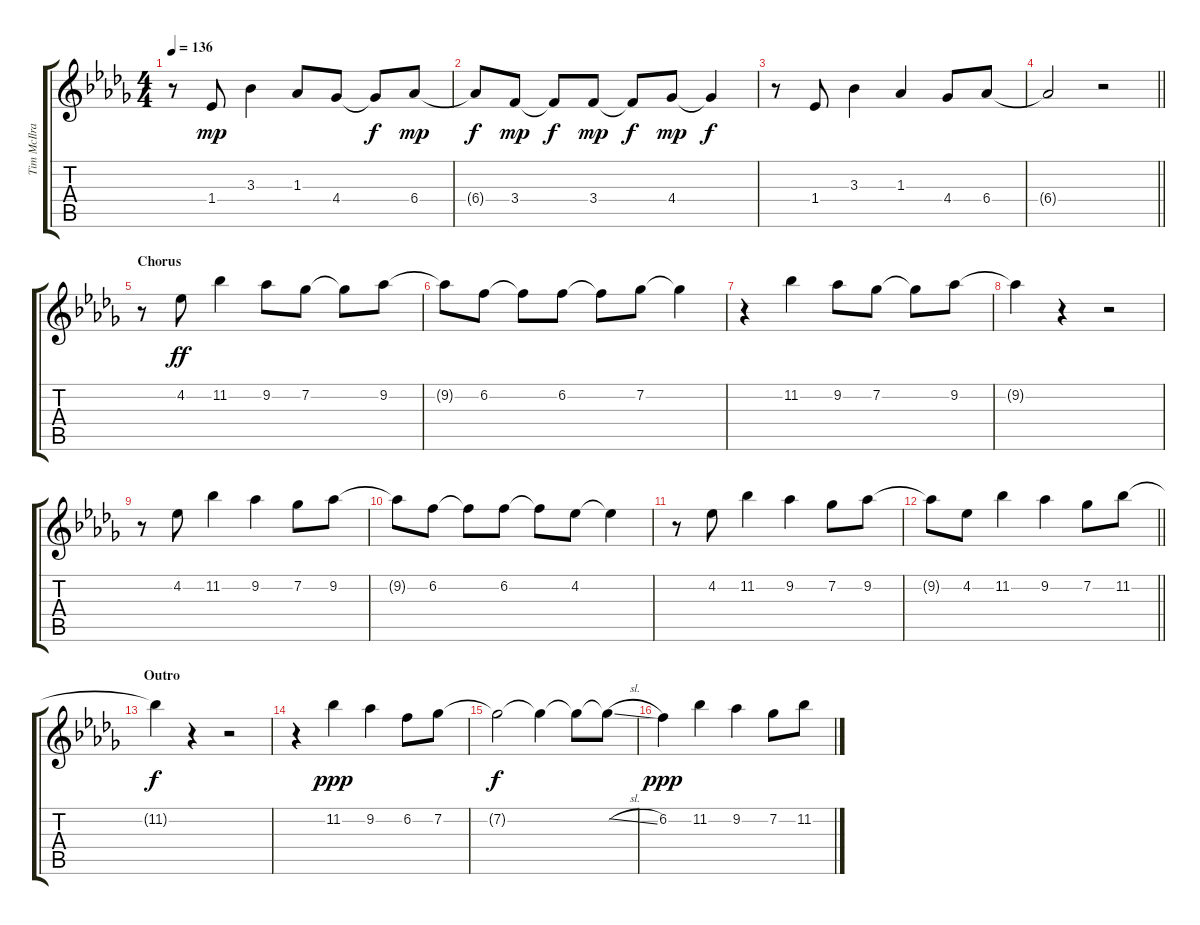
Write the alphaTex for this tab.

\track ("Tim McIlrath - Vocals" "Tim McIlra") {instrument distortionguitar}
\staff {score tabs}
\tuning (E4 B3 G3 D3 A2 E2) {hide}
\ts (4 4)
\tempo 136
\clef g2
\ks db
r.8{dy f} 1.4.8{dy mp} 3.3.4 1.3.8 4.4.8 4.4{t}.8{dy f} 6.4.8{dy mp} |
6.4{t}.8{dy f} 3.4.8{dy mp} 3.4{t}.8{dy f} 3.4.8{dy mp} 3.4{t}.8{dy f} 4.4.8{dy mp} 4.4{t}.4{dy f} |
r.8 1.4.8 3.3.4 1.3.4 4.4.8 6.4.8 |
\barLineRight lightlight
6.4{t}.2 r.2 |
\section ("" "Chorus")
r.8 4.2.8{dy ff} 11.2.4 9.2.8 7.2.8 7.2{t}.8 9.2.8 |
9.2{t}.8 6.2.8 6.2{t}.8 6.2.8 6.2{t}.8 7.2.8 7.2{t}.4 |
r.4 11.2.4 9.2.8 7.2.8 7.2{t}.8 9.2.8 |
9.2{t}.4 r.4 r.2 |
r.8 4.2.8 11.2.4 9.2.4 7.2.8 9.2.8 |
9.2{t}.8 6.2.8 6.2{t}.8 6.2.8 6.2{t}.8 4.2.8 4.2{t}.4 |
r.8 4.2.8 11.2.4 9.2.4 7.2.8 9.2.8 |
\barLineRight lightlight
9.2{t}.8 4.2.8 11.2.4 9.2.4 7.2.8 11.2.8 |
\section ("" "Outro")
11.2{t}.4{dy f} r.4 r.2 |
r.4 11.2.4{dy ppp} 9.2.4 6.2.8 7.2.8 |
7.2{t}.2{dy f} 7.2{t}.4 7.2{t}.8 7.2{sl t}.8 |
6.2.4{dy ppp} 11.2.4 9.2.4 7.2.8 11.2.8
